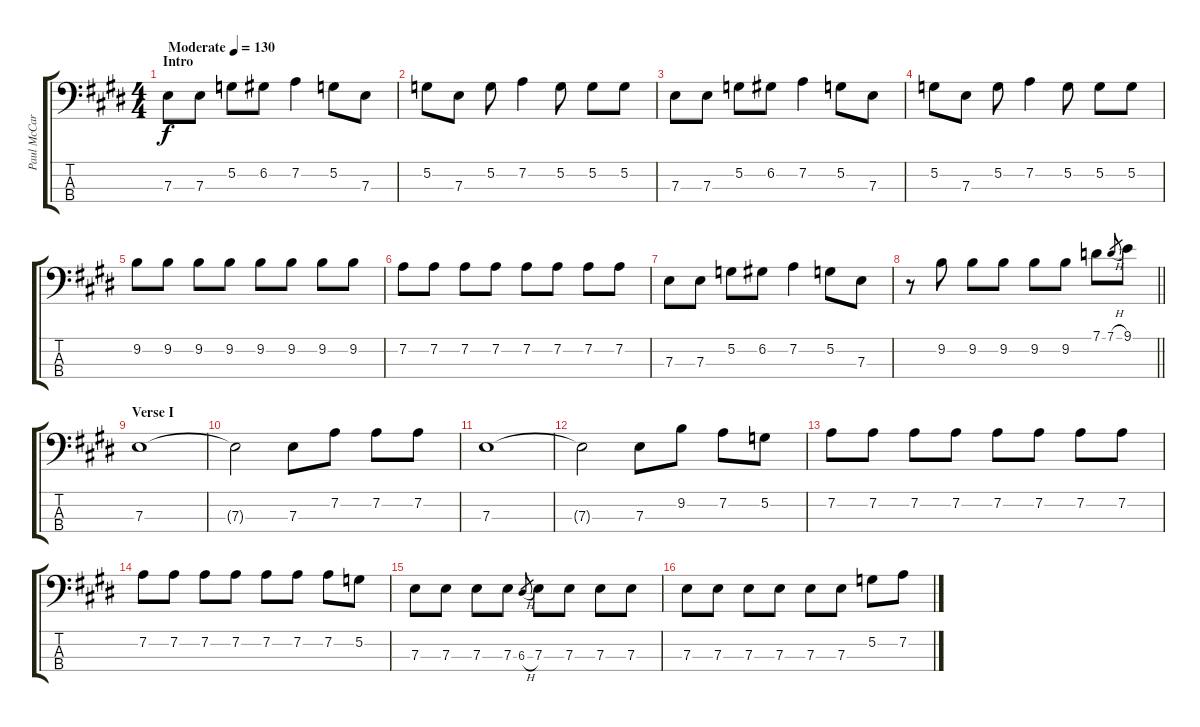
\track ("Paul McCartney Bass" "Paul McCar") {instrument electricbassfinger}
\staff {score tabs}
\tuning (G2 D2 A1 E1) {hide}
\ts (4 4)
\section ("" "Intro")
\tempo (130 "Moderate")
\clef f4
\ks e
7.3.8{dy f instrument electricbassfinger} 7.3.8 5.2.8 6.2.8 7.2.4 5.2.8 7.3.8 |
5.2.8 7.3.8 5.2.8 7.2.4 5.2.8 5.2.8 5.2.8 |
7.3.8 7.3.8 5.2.8 6.2.8 7.2.4 5.2.8 7.3.8 |
5.2.8 7.3.8 5.2.8 7.2.4 5.2.8 5.2.8 5.2.8 |
9.2.8 9.2.8 9.2.8 9.2.8 9.2.8 9.2.8 9.2.8 9.2.8 |
7.2.8 7.2.8 7.2.8 7.2.8 7.2.8 7.2.8 7.2.8 7.2.8 |
7.3.8 7.3.8 5.2.8 6.2.8 7.2.4 5.2.8 7.3.8 |
\barLineRight lightlight
r.8 9.2.8 9.2.8 9.2.8 9.2.8 9.2.8 7.1.8 7.1{h}.8{gr} 9.1.8 |
\section ("" "Verse I")
7.3.1 |
7.3{t}.2 7.3.8 7.2.8 7.2.8 7.2.8 |
7.3.1 |
7.3{t}.2 7.3.8 9.2.8 7.2.8 5.2.8 |
7.2.8 7.2.8 7.2.8 7.2.8 7.2.8 7.2.8 7.2.8 7.2.8 |
7.2.8 7.2.8 7.2.8 7.2.8 7.2.8 7.2.8 7.2.8 5.2.8 |
7.3.8 7.3.8 7.3.8 7.3.8 6.3{h}.8{gr} 7.3.8 7.3.8 7.3.8 7.3.8 |
7.3.8 7.3.8 7.3.8 7.3.8 7.3.8 7.3.8 5.2.8 7.2.8
